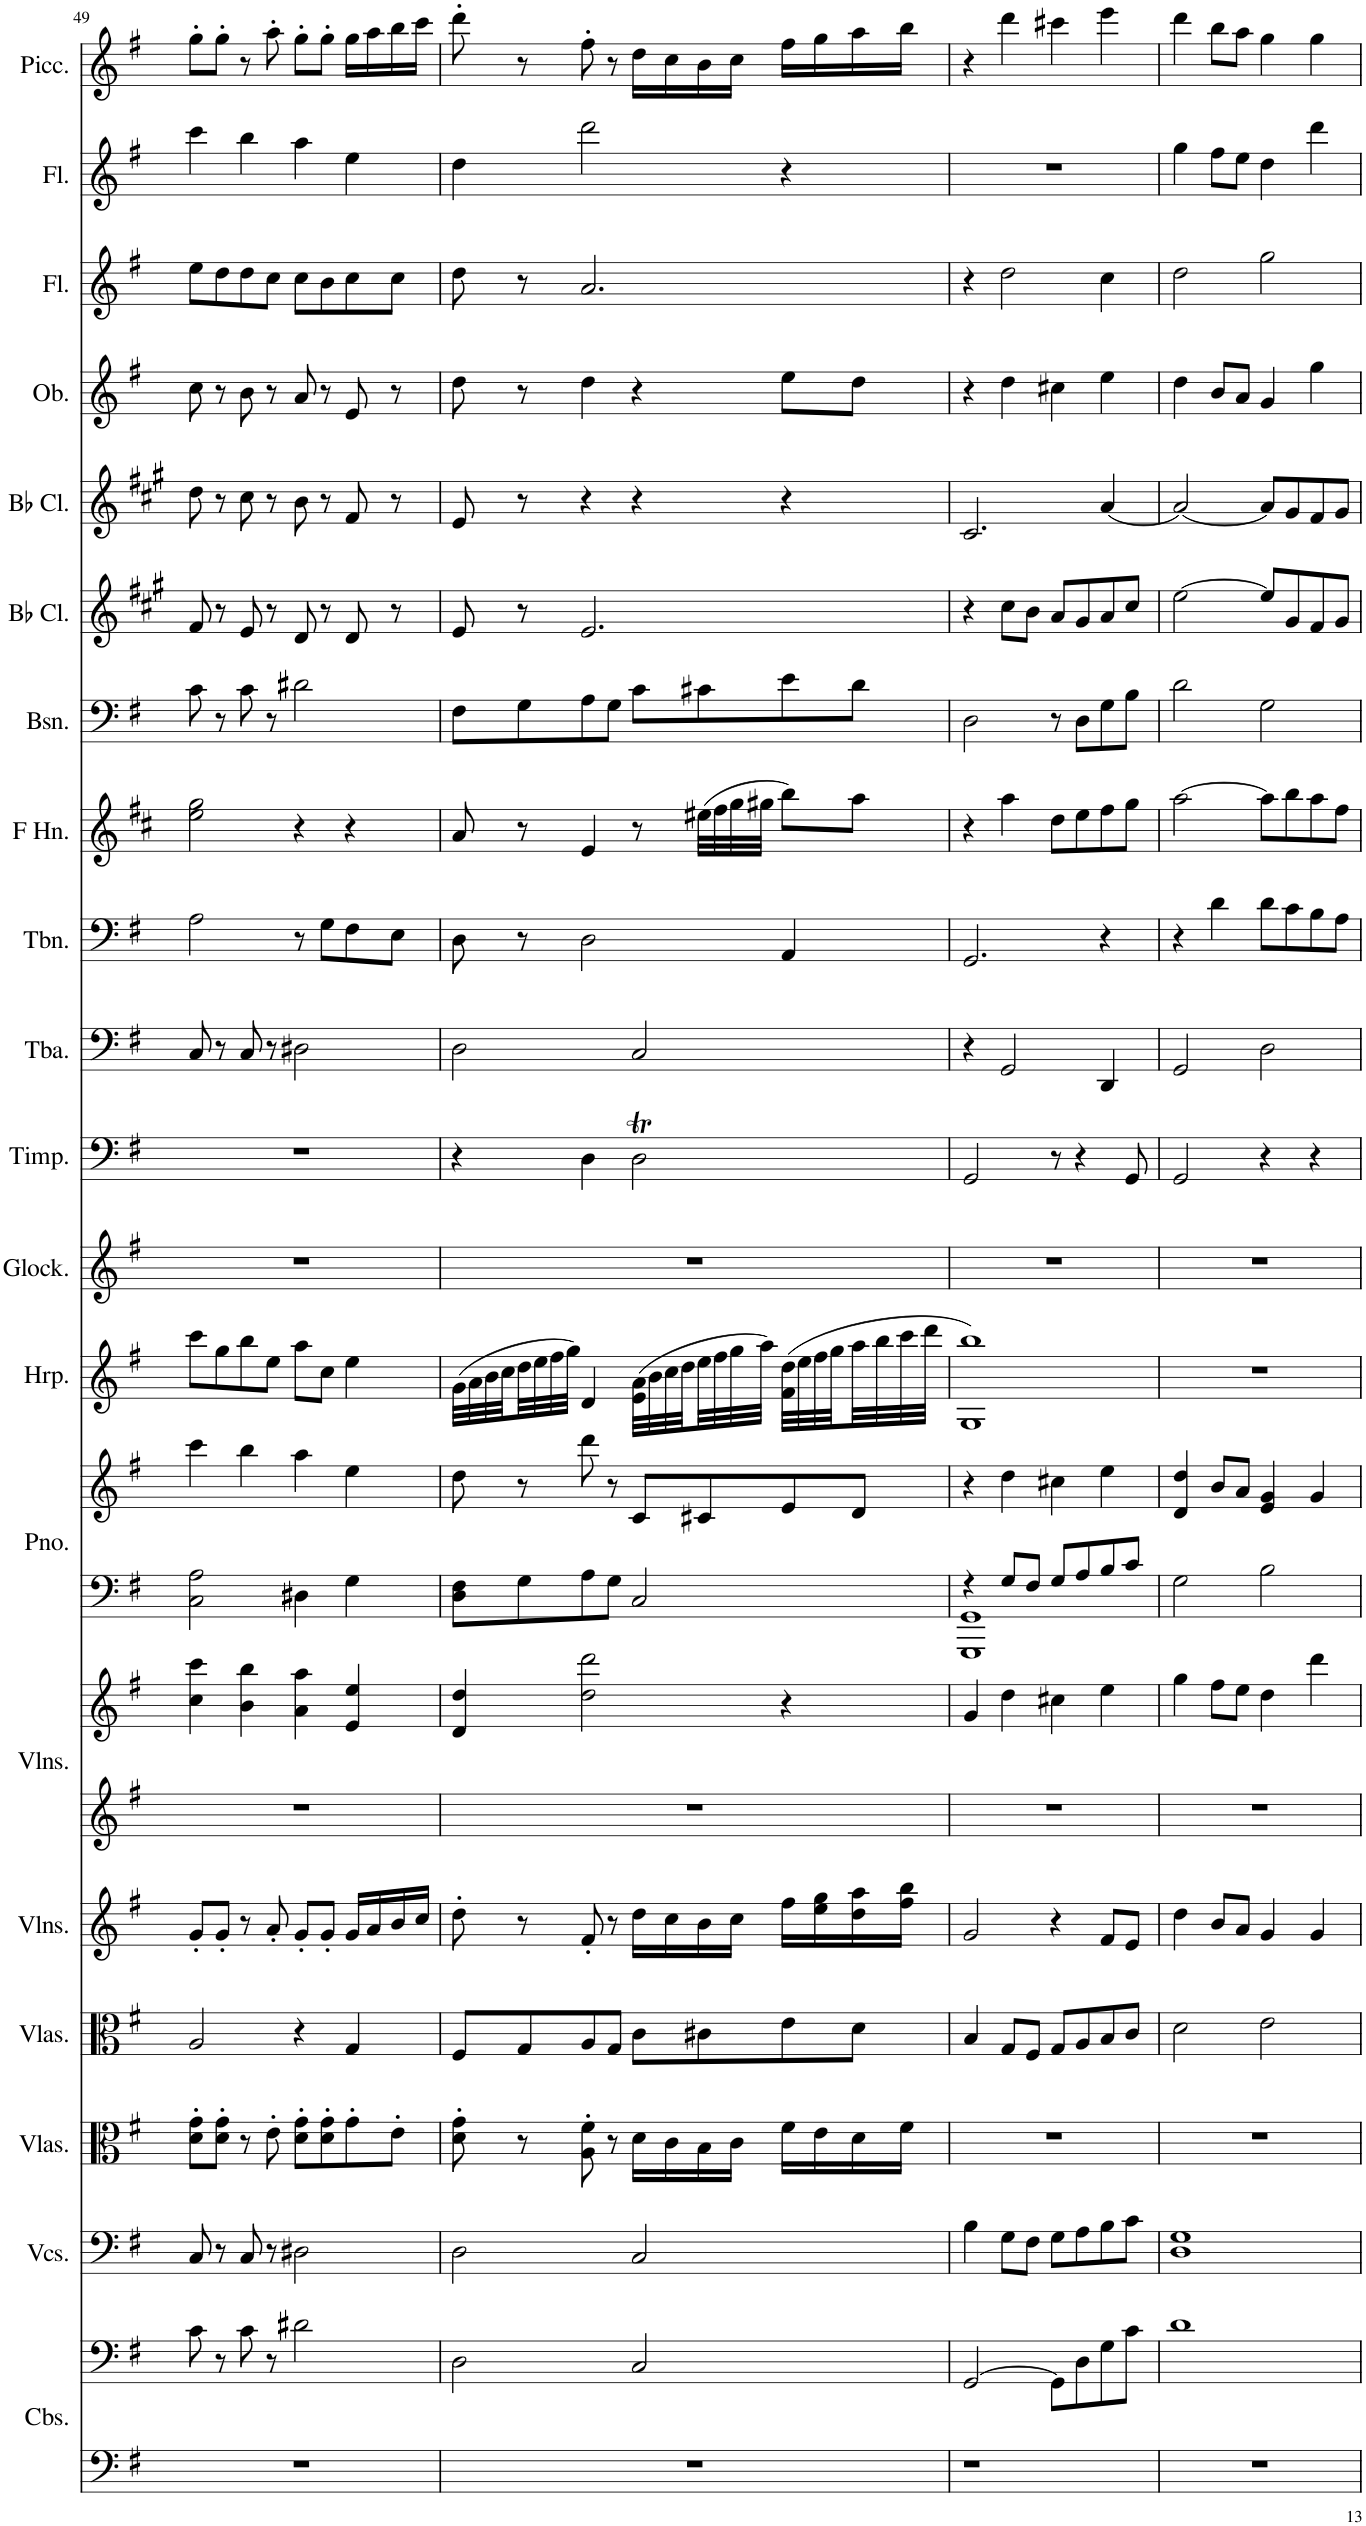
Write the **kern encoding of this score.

**kern	**kern	**kern	**kern	**kern	**kern	**kern	**kern	**kern	**kern	**kern	**kern	**kern	**kern	**kern	**kern	**kern	**kern	**kern	**kern	**kern	**kern	**kern
*part20	*part20	*part19	*part18	*part17	*part16	*part15	*part15	*part14	*part14	*part13	*part12	*part11	*part10	*part9	*part8	*part7	*part6	*part5	*part4	*part3	*part2	*part1
*staff23	*staff22	*staff21	*staff20	*staff19	*staff18	*staff17	*staff16	*staff15	*staff14	*staff13	*staff12	*staff11	*staff10	*staff9	*staff8	*staff7	*staff6	*staff5	*staff4	*staff3	*staff2	*staff1
*I"Contrabasses	*	*I"Violoncellos	*I"Violas	*I"Violas	*I"Violins	*I"Violins	*	*I"Piano	*	*I"Harp	*I"Glockenspiel	*I"Timpani	*I"Tuba	*I"Trombone	*I"Horn in F	*I"Bassoon	*I"Bb Clarinet	*I"Bb Clarinet	*I"Oboe	*I"Flute	*I"Flute	*I"Piccolo
*I'Cbs.	*	*I'Vcs.	*I'Vlas.	*I'Vlas.	*I'Vlns.	*I'Vlns.	*	*I'Pno.	*	*I'Hrp.	*I'Glock.	*I'Timp.	*I'Tba.	*I'Tbn.	*	*I'Bsn.	*I'Bb Cl.	*I'Bb Cl.	*I'Ob.	*I'Fl.	*I'Fl.	*I'Picc.
!!LO:PB:g=z
*clefF4	*clefF4	*clefF4	*clefC3	*clefC3	*clefG2	*clefG2	*clefG2	*clefF4	*clefG2	*clefG2	*clefG2	*clefF4	*clefF4	*clefF4	*clefG2	*clefF4	*clefG2	*clefG2	*clefG2	*clefG2	*clefG2	*clefG2
*Trd7c12	*Trd7c12	*	*	*	*	*	*	*	*	*	*Trd-14c-24	*	*	*	*Trd4c7	*	*Trd1c2	*Trd1c2	*	*	*	*Trd-7c-12
*k[f#]	*k[f#]	*k[f#]	*k[f#]	*k[f#]	*k[f#]	*k[f#]	*k[f#]	*k[f#]	*k[f#]	*k[f#]	*k[f#]	*k[f#]	*k[f#]	*k[f#]	*k[f#c#]	*k[f#]	*k[f#c#g#]	*k[f#c#g#]	*k[f#]	*k[f#]	*k[f#]	*k[f#]
*M4/4	*M4/4	*M4/4	*M4/4	*M4/4	*M4/4	*M4/4	*M4/4	*M4/4	*M4/4	*M4/4	*M4/4	*M4/4	*M4/4	*M4/4	*M4/4	*M4/4	*M4/4	*M4/4	*M4/4	*M4/4	*M4/4	*M4/4
=49	=49	=49	=49	=49	=49	=49	=49	=49	=49	=49	=49	=49	=49	=49	=49	=49	=49	=49	=49	=49	=49	=49
1r	8c\	8C/	8d\' 8g\'L	2A/	8g'/L	1r	4cc\ 4ccc\	2C\ 2A\	4ccc\	8ccc\L	1r	1r	8C/	2A\	2ee\ 2gg\	8c\	8f#/	8dd\	8cc\	8ee\L	4ccc\	8gg'\L
.	8r	8r	8d\' 8g\'J	.	8g'/J	.	.	.	.	8gg\	.	.	8r	.	.	8r	8r	8r	8r	8dd\	.	8gg'\J
.	8c\	8C/	8r	.	8r	.	4b\ 4bb\	.	4bb\	8bb\	.	.	8C/	.	.	8c\	8e/	8cc#\	8b\	8dd\	4bb\	8r
.	8r	8r	8e'\	.	8a'/	.	.	.	.	8ee\J	.	.	8r	.	.	8r	8r	8r	8r	8cc\J	.	8aa'\
.	2d#X\	2D#X\	8d\' 8g\'L	4r	8g'/L	.	4a\ 4aa\	4D#X\	4aa\	8aa\L	.	.	2D#X\	8r	4r	2d#X\	8d/	8b\	8a/	8cc\L	4aa\	8gg'\L
.	.	.	8d\' 8g\'	.	8g'/J	.	.	.	.	8cc\J	.	.	.	8G\L	.	.	8r	8r	8r	8b\	.	8gg'\J
.	.	.	8g'\	4G/	16g/LL	.	4e/ 4ee/	4G\	4ee\	4ee\	.	.	.	8F#\	4r	.	8d/	8f#/	8e/	8cc\	4ee\	16gg\LL
.	.	.	.	.	16a/	.	.	.	.	.	.	.	.	.	.	.	.	.	.	.	.	16aa\
.	.	.	8e'\J	.	16b/	.	.	.	.	.	.	.	.	8E\J	.	.	8r	8r	8r	8cc\J	.	16bb\
.	.	.	.	.	16cc/JJ	.	.	.	.	.	.	.	.	.	.	.	.	.	.	.	.	16ccc\JJ
=50	=50	=50	=50	=50	=50	=50	=50	=50	=50	=50	=50	=50	=50	=50	=50	=50	=50	=50	=50	=50	=50	=50
1r	2D\	2D\	8d\' 8g\'	8F#/L	8dd'\	1r	4d/ 4dd/	8D\ 8F#\L	8dd\	(32g\LLL	1r	4r	2D\	8D\	8a/	8F#\L	8e/	8e/	8dd\	8dd\	4dd\	8ddd'\
.	.	.	.	.	.	.	.	.	.	32a\	.	.	.	.	.	.	.	.	.	.	.	.
.	.	.	.	.	.	.	.	.	.	32b\	.	.	.	.	.	.	.	.	.	.	.	.
.	.	.	.	.	.	.	.	.	.	32cc\	.	.	.	.	.	.	.	.	.	.	.	.
.	.	.	8r	8G/	8r	.	.	8G\	8r	32dd\	.	.	.	8r	8r	8G\	8r	8r	8r	8r	.	8r
.	.	.	.	.	.	.	.	.	.	32ee\	.	.	.	.	.	.	.	.	.	.	.	.
.	.	.	.	.	.	.	.	.	.	32ff#\	.	.	.	.	.	.	.	.	.	.	.	.
.	.	.	.	.	.	.	.	.	.	32gg\JJJ)	.	.	.	.	.	.	.	.	.	.	.	.
.	.	.	8A\' 8f#\'	8A/	8f#'/	.	2dd\ 2ddd\	8A\	8ddd\	4d/	.	4D\	.	2D\	4e/	8A\	2.e/	4r	4dd\	2.a/	2ddd\	8ff#'\
.	.	.	8r	8G/J	8r	.	.	8G\J	8r	.	.	.	.	.	.	8G\J	.	.	.	.	.	8r
.	2C/	2C/	16d\LL	8c\L	16dd\LL	.	.	2C/	8c/L	(32e\ 32a\LLL	.	2DT\	2C/	.	8r	8c\L	.	4r	4r	.	.	16dd\LL
.	.	.	.	.	.	.	.	.	.	32b\	.	.	.	.	.	.	.	.	.	.	.	.
.	.	.	16c\	.	16cc\	.	.	.	.	32cc\	.	.	.	.	.	.	.	.	.	.	.	16cc\
.	.	.	.	.	.	.	.	.	.	32dd\	.	.	.	.	.	.	.	.	.	.	.	.
.	.	.	16B\	8c#X\	16b\	.	.	.	8c#X/	32ee\	.	.	.	.	(32ee#X\LLL	8c#X\	.	.	.	.	.	16b\
.	.	.	.	.	.	.	.	.	.	32ff#\	.	.	.	.	32ff#\	.	.	.	.	.	.	.
.	.	.	16c\JJ	.	16cc\JJ	.	.	.	.	32gg\	.	.	.	.	32gg\	.	.	.	.	.	.	16cc\JJ
.	.	.	.	.	.	.	.	.	.	32aa\JJJ)	.	.	.	.	32gg#X\JJJ	.	.	.	.	.	.	.
.	.	.	16f#\LL	8e\	16ff#\LL	.	4r	.	8e/	(32f#\ 32dd\LLL	.	.	.	4AA/	8bb\L)	8e\	.	4r	8ee\L	.	4r	16ff#\LL
.	.	.	.	.	.	.	.	.	.	32ee\	.	.	.	.	.	.	.	.	.	.	.	.
.	.	.	16e\	.	16ee\ 16gg\	.	.	.	.	32ff#\	.	.	.	.	.	.	.	.	.	.	.	16gg\
.	.	.	.	.	.	.	.	.	.	32gg\	.	.	.	.	.	.	.	.	.	.	.	.
.	.	.	16d\	8d\J	16dd\ 16aa\	.	.	.	8d/J	32aa\	.	.	.	.	8aa\J	8d\J	.	.	8dd\J	.	.	16aa\
.	.	.	.	.	.	.	.	.	.	32bb\	.	.	.	.	.	.	.	.	.	.	.	.
.	.	.	16f#\JJ	.	16ff#\ 16bb\JJ	.	.	.	.	32ccc\	.	.	.	.	.	.	.	.	.	.	.	16bb\JJ
.	.	.	.	.	.	.	.	.	.	32ddd\JJJ	.	.	.	.	.	.	.	.	.	.	.	.
=51	=51	=51	=51	=51	=51	=51	=51	=51	=51	=51	=51	=51	=51	=51	=51	=51	=51	=51	=51	=51	=51	=51
*	*	*	*	*	*	*	*	*^	*	*	*	*	*	*	*	*	*	*	*	*	*	*
1r	[2GG/	4B\	1r	4B/	2g/	1r	4g/	4r	1GGG 1GG	4r	1G 1bb)	1r	2GG/	4r	2.GG/	4r	2D\	4r	2.c#/	4r	4r	1r	4r
.	.	8G\L	.	8G/L	.	.	4dd\	8G/L	.	4dd\	.	.	.	2GG/	.	4aa\	.	8cc#\L	.	4dd\	2dd\	.	4ddd\
.	.	8F#\J	.	8F#/J	.	.	.	8F#/J	.	.	.	.	.	.	.	.	.	8b\J	.	.	.	.	.
.	8GG\L]	8G\L	.	8G/L	4r	.	4cc#X\	8G/L	.	4cc#X\	.	.	8r	.	.	8dd\L	8r	8a/L	.	4cc#X\	.	.	4ccc#X\
.	8D\	8A\	.	8A/	.	.	.	8A/	.	.	.	.	4r	.	.	8ee\	8D\L	8g#/	.	.	.	.	.
.	8G\	8B\	.	8B/	8f#/L	.	4ee\	8B/	.	4ee\	.	.	.	4DD/	4r	8ff#\	8G\	8a/	[4a/	4ee\	4cc\	.	4eee\
.	8c\J	8c\J	.	8c/J	8e/J	.	.	8c/J	.	.	.	.	8GG/	.	.	8gg\J	8B\J	8cc#/J	.	.	.	.	.
*	*	*	*	*	*	*	*	*v	*v	*	*	*	*	*	*	*	*	*	*	*	*	*	*
=52	=52	=52	=52	=52	=52	=52	=52	=52	=52	=52	=52	=52	=52	=52	=52	=52	=52	=52	=52	=52	=52	=52
1r	1d	1D 1G	1r	2d\	4dd\	1r	4gg\	2G\	4d/ 4dd/	1r	1r	2GG/	2GG/	4r	[2aa\	2d\	[2ee\	2a/_	4dd\	2dd\	4gg\	4ddd\
.	.	.	.	.	8b/L	.	8ff#\L	.	8b/L	.	.	.	.	4d\	.	.	.	.	8b/L	.	8ff#\L	8bb\L
.	.	.	.	.	8a/J	.	8ee\J	.	8a/J	.	.	.	.	.	.	.	.	.	8a/J	.	8ee\J	8aa\J
.	.	.	.	2e\	4g/	.	4dd\	2B\	4e/ 4g/	.	.	4r	2D\	8d\L	8aa\L]	2G\	8ee/L]	8a/L]	4g/	2gg\	4dd\	4gg\
.	.	.	.	.	.	.	.	.	.	.	.	.	.	8c\	8bb\	.	8g#/	8g#/	.	.	.	.
.	.	.	.	.	4g/	.	4ddd\	.	4g/	.	.	4r	.	8B\	8aa\	.	8f#/	8f#/	4gg\	.	4ddd\	4gg\
.	.	.	.	.	.	.	.	.	.	.	.	.	.	8A\J	8ff#\J	.	8g#/J	8g#/J	.	.	.	.
=	=	=	=	=	=	=	=	=	=	=	=	=	=	=	=	=	=	=	=	=	=	=
*-	*-	*-	*-	*-	*-	*-	*-	*-	*-	*-	*-	*-	*-	*-	*-	*-	*-	*-	*-	*-	*-	*-
